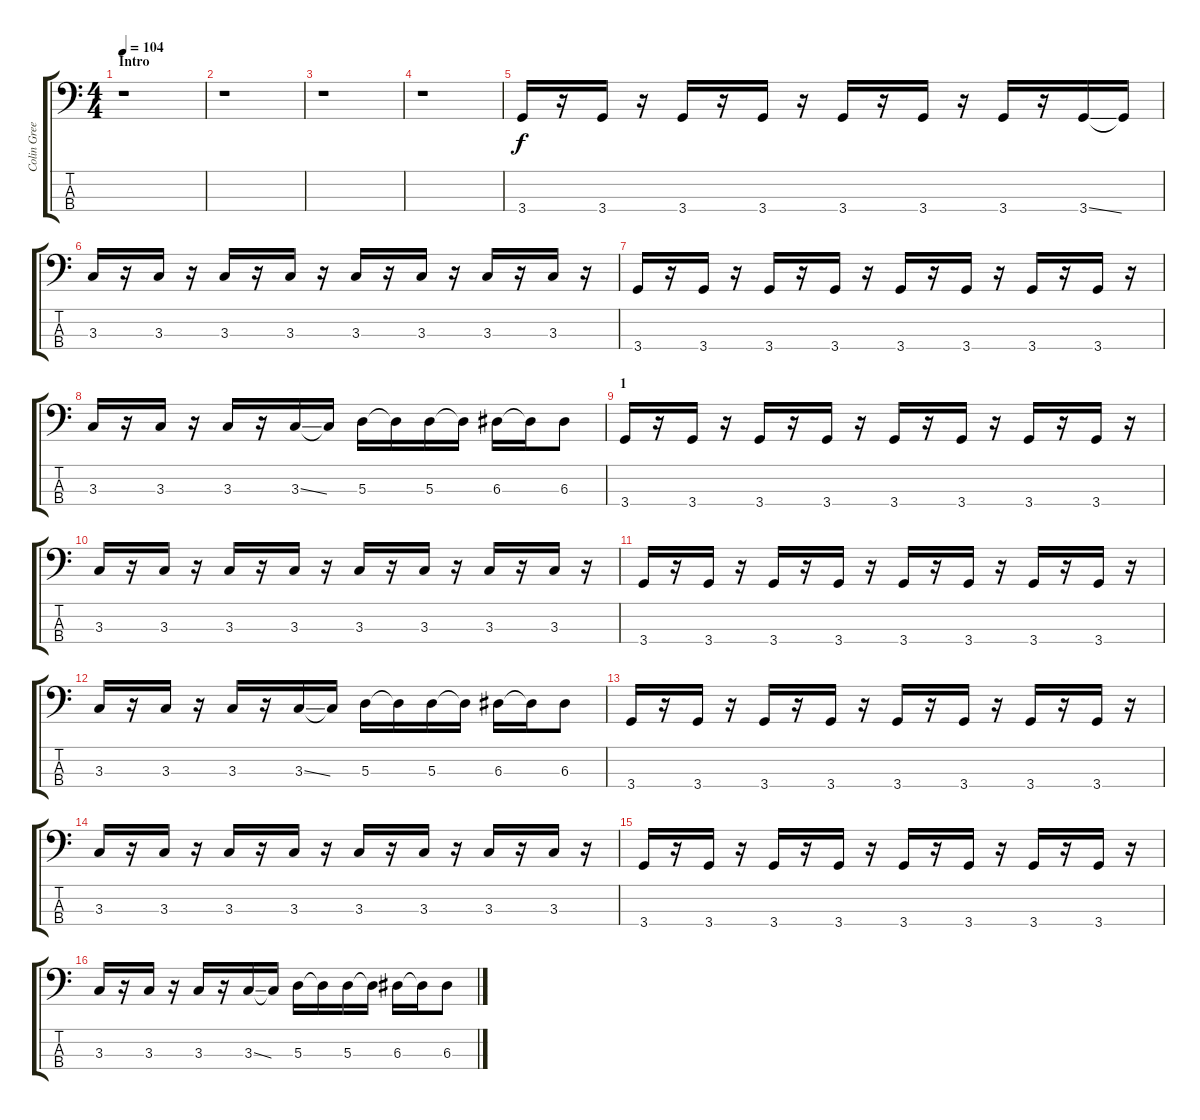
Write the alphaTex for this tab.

\track ("Colin Greenwood" "Colin Gree") {instrument electricbassfinger}
\staff {score tabs}
\tuning (G2 D2 A1 E1) {hide}
\ts (4 4)
\section ("" "Intro")
\tempo 104
\clef f4
\ks c
r.1{dy f instrument electricbassfinger} |
r.1 |
r.1 |
r.1 |
3.4.16 r.16 3.4.16 r.16 3.4.16 r.16 3.4.16 r.16 3.4.16 r.16 3.4.16 r.16 3.4.16 r.16 3.4{ss}.16 3.4{t}.16 |
3.3.16 r.16 3.3.16 r.16 3.3.16 r.16 3.3.16 r.16 3.3.16 r.16 3.3.16 r.16 3.3.16 r.16 3.3.16 r.16 |
3.4.16 r.16 3.4.16 r.16 3.4.16 r.16 3.4.16 r.16 3.4.16 r.16 3.4.16 r.16 3.4.16 r.16 3.4.16 r.16 |
3.3.16 r.16 3.3.16 r.16 3.3.16 r.16 3.3{ss}.16 3.3{t}.16 5.3.16 5.3{t}.16 5.3.16 5.3{t}.16 6.3.16 6.3{t}.16 6.3.8 |
\section ("" "1")
3.4.16 r.16 3.4.16 r.16 3.4.16 r.16 3.4.16 r.16 3.4.16 r.16 3.4.16 r.16 3.4.16 r.16 3.4.16 r.16 |
3.3.16 r.16 3.3.16 r.16 3.3.16 r.16 3.3.16 r.16 3.3.16 r.16 3.3.16 r.16 3.3.16 r.16 3.3.16 r.16 |
3.4.16 r.16 3.4.16 r.16 3.4.16 r.16 3.4.16 r.16 3.4.16 r.16 3.4.16 r.16 3.4.16 r.16 3.4.16 r.16 |
3.3.16 r.16 3.3.16 r.16 3.3.16 r.16 3.3{ss}.16 3.3{t}.16 5.3.16 5.3{t}.16 5.3.16 5.3{t}.16 6.3.16 6.3{t}.16 6.3.8 |
3.4.16 r.16 3.4.16 r.16 3.4.16 r.16 3.4.16 r.16 3.4.16 r.16 3.4.16 r.16 3.4.16 r.16 3.4.16 r.16 |
3.3.16 r.16 3.3.16 r.16 3.3.16 r.16 3.3.16 r.16 3.3.16 r.16 3.3.16 r.16 3.3.16 r.16 3.3.16 r.16 |
3.4.16 r.16 3.4.16 r.16 3.4.16 r.16 3.4.16 r.16 3.4.16 r.16 3.4.16 r.16 3.4.16 r.16 3.4.16 r.16 |
3.3.16 r.16 3.3.16 r.16 3.3.16 r.16 3.3{ss}.16 3.3{t}.16 5.3.16 5.3{t}.16 5.3.16 5.3{t}.16 6.3.16 6.3{t}.16 6.3.8
